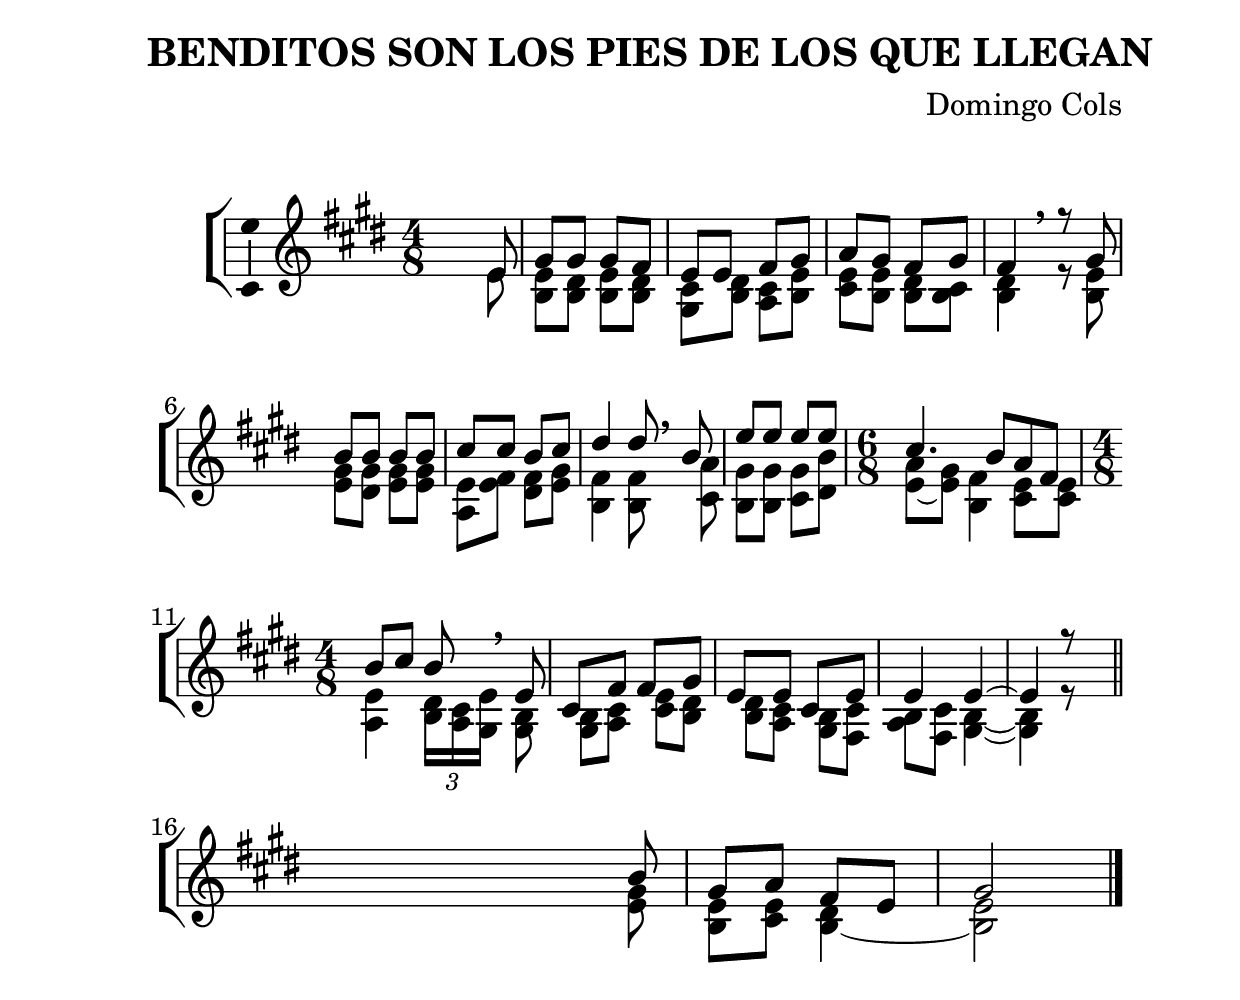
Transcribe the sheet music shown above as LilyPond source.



%versión de lilypond para la que se ha escrito esta partitura:
\version "2.16.0"

	%Tamaño papel
	#(set-default-paper-size "a4")
	%Tamaño partitura
	#(set-global-staff-size 27)
	%No responde al pulsar sobre una nota
	#(ly:set-option 'point-and-click #f)

%parámetros del encabezamiento:
\header {
	%title = "BENDITOS SON LOS PIES DE LOS QUE LLEGAN"
	title = \markup{\fontsize #-2 "BENDITOS SON LOS PIES DE LOS QUE LLEGAN"}
	subtitle = ""
	composer = "Domingo Cols"
	poet = ""
	meter = ""
	arranger = ""
%	tagline="Monasterio de la Madre de Dios. Buenafuente del Sistal."
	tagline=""
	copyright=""
	tiempo = ""
	usos = ""
	letra = "Benditos son los pies de los que llegan para anunciar la paz que el mundo espera, apóstoles de Dios que Cristo envía, voceros de su voz, grito del Verbo. De pie en la encrucijada del camino del hombre peregrino y de los pueblos, es el fuego de Dios el que los lleva como cristos vivientes a su encuentro. Abrid, pueblos, la puerta a su llamada, la verdad y el amor son don que llevan; no temáis, pecadores, acogedlos, el perdón y la paz serán su gesto. Gracias, Señor, que el pan de tu palabra nos llega por tu amor, pan verdadero; gracias, Señor, que el pan de vida nueva nos llega por tu amor, partido y tierno. Amén."
	}

%parámetros asociados al papel:
\paper  {
	oddHeaderMarkup = \markup {\fill-line { \on-the-fly #not-first-page \fromproperty #'header:title \on-the-fly #not-first-page \fromproperty #'header:composer }}
	evenHeaderMarkup = \markup {\fill-line { \fromproperty #'header:composer \fromproperty #'header:title }}
	#(set-paper-size "a4")
	print-page-number = ##f
	first-page-number = 1
	print-first-page-number = ##f
%	head-separation = 3.0 \cm
	top-margin = 2.0 \cm
	bottom-margin = 0.0\cm
%%%	bottom-margin = -2.0\cm
	left-margin = 3.0 \cm
	line-width = 16.0 \cm
	indent = 8\mm
	interscoreline = 2.\mm
	between-system-space = 15\mm
%	para que las partituras no llenen la hoja:
	ragged-bottom = ##t
%	idem para la última hoja:
	ragged-last-bottom = ##f
%	para que las partituras llenen el ancho del papel:
	ragged-last = ##f
	after-title-space = 2.5 \cm
%page-count=1
%system-count=6

	%Flexible Vertical Spacing
%	markup-markup-spacing =
%	#'((basic-distance . 15) (minimum-distance . 15) (padding . 3))
	markup-system-spacing =
	#'((basic-distance . 15) (minimum-distance . 15) (padding . 3))
	system-system-spacing =
	#'((basic-distance . 15) (minimum-distance . 15) (padding . 3))
	score-system-spacing =
	#'((basic-distance . 15) (minimum-distance . 15) (padding . 5))
%	top-system-spacing = % header
%	#'((basic-distance . 8) (minimum-distance . 0) (padding . 0))
%	top-markup-spacing =
%	#'((basic-distance . 20) (minimum-distance . 20) (padding . 0))
	last-bottom-spacing = % footer
	#'((basic-distance . 5) (minimum-distance . 5) (padding . 0))
%	score-markup-spacing =
%	#'((basic-distance . 16) (minimum-distance . 13) (padding . 0))

	}


%parámetros que afectan a toda la partitura:
global =  {
	%clave de sol (G):
	\clef G
	%armadura:
%%%	\transpose a b
	\key e \major
	\tempo 4=80
	\set Score.tempoHideNote = ##t
	}


melodia =
%%%	\transpose a b
{
	\relative c' {

\time 4/8

s4 s8

<<
{
\voiceOne
\stemUp

e8
gis8 gis gis fis
e8 e fis gis
a8 gis fis gis
fis4 \breathe r8 gis8
b8 b b b
cis8 cis b cis
dis4 dis8 \breathe b8
e8 e e e
\time 6/8
cis4. b8 a fis
\time 4/8
b8 cis b \breathe e,8
cis8 fis fis gis
e8 e cis e
e4 e~
e4 r8 s8

\bar "||"
\break

s4 s8 b'8
gis8 a fis e
gis2

}
\new Voice {
\voiceTwo
\stemDown

e8
<b e>8 <b dis> <b e> <b dis>
<gis cis>8 <b dis> <a cis> <b e>
<cis e>8 <b e> <b dis> <b cis>
<b dis>4 \breathe r8 <b e>8
<e gis>8 <dis gis> <e gis> <e gis>
<a, e'>8 <e' fis> <dis fis> <e gis>
<b fis'>4 <b fis'>8 \breathe <cis a'>8
<b gis'>8 <b gis'> <cis gis'> <dis b'>
\time 6/8
<e~ a>8 <e gis> <b fis'>4 <cis e>8 <cis e>
\time 4/8
<a e'>4 \times 2/3 {<b dis>16 <a cis> <gis e'>} \breathe <gis b>8
<gis b>8 <a cis> <cis e> <b dis>
<b dis>8 <a cis> <gis b> <fis cis'>
<a b>8 <fis cis'> <gis b>4~
<gis b>4 r8 s8

\bar "||"
\break

s4 s8 <e' gis>8
<b e>8 <cis e> <b~ dis>4
<b e>2

}
>>

\bar "|."
}
}


texto = \lyricmode {
\set stanza =#"1. " Ben -- di -- tos son los pies de los que lle -- _ _ _ gan
pa -- ra~a -- nun -- ciar la paz que~el mun -- do~es -- pe -- ra,
a -- pós -- to -- les de Dios que Cris -- to~en -- ví -- _ a,
vo -- ce -- ros de su voz, gri -- to del Ver -- bo. __
	}

textodos = \lyricmode {
\set stanza =#"2. " De pie~en la~en -- cru -- ci -- ja -- da del ca -- mi -- _ _ _ no
del hom -- bre pe -- re -- gri -- no~y de los pue -- blos,
es el fue -- go de Dios el que los lle -- _ va
co -- mo cris -- tos vi -- vien -- tes a su~en -- cuen -- tro. __
	}

textotres = \lyricmode {
\set stanza =#"3. " A -- brid, pue -- blos, la puer -- ta~a su lla -- ma -- _ _ _ da,
la ver -- dad y~el a -- mor son don que lle -- van;
no te -- máis, pe -- ca -- do -- res, a -- co -- ged -- _ los,
el per -- dón y la paz se -- rán su ges -- to. __
	}

textocuatro = \lyricmode {
\set stanza =#"4. " Gra -- cias, Se -- ñor, que~el pan de tu pa -- la -- _ _ _ bra
nos lle -- ga por tu~a -- mor, pan ver -- da -- de -- ro;
gra -- cias, Se -- ñor, que~el pan de vi -- da nue -- _ va
nos lle -- ga por tu~a -- mor, par -- ti -- do~y tier -- no. __
A -- mén. __ _ _ _ _
	}


vozStaff = \context Voice = vozStaff
\with {\consists "Ambitus_engraver"}
<<
	\set Staff.instrumentName = ""
	\set Staff.shortInstrumentName = ""
	\set Staff.midiInstrument = #"acoustic grand"
	\set Staff.midiMinimumVolume = #0.7
	\set Staff.midiMaximumVolume = #0.9
	\global
	\melodia
	>>


textoStaff = \context Lyrics = textoStaff <<
%	\set vocalName =#"1. "
	\set shortVocalName =#"1. "
	\lyricsto vozStaff \texto
	>>

textodosStaff = \context Lyrics = textodosStaff <<
%	\set vocalName =#"2. "
	\set shortVocalName =#"2. "
	\lyricsto vozStaff \textodos
	>>

textotresStaff = \context Lyrics = textotresStaff <<
%	\set vocalName =#"3. "
	\set shortVocalName =#"3. "
	\lyricsto vozStaff \textotres
	>>

textocuatroStaff = \context Lyrics = textocuatroStaff <<
%	\set vocalName =#"4. "
	\set shortVocalName =#"4. "
	\lyricsto vozStaff \textocuatro
	>>


\book {
	\score {
		\context ChoirStaff {
			\override StaffGroup.SystemStartBracket #'collapse-height = #1
			\override Score.SystemStartBar #'collapse-height = #1
			<<
			\vozStaff
			\textoStaff
			\textodosStaff
			\textotresStaff
			\textocuatroStaff
			>>
		}
		\layout {
	    		\context {
				\Lyrics
				%\override LyricText #'font-size = #2
				}
	   		\context {
				\Score
				%\override StaffSymbol #'staff-space = #(magstep +3)
%%%				\override InstrumentName #'X-offset = #1.5
				\override InstrumentName #'X-offset = #5.5
				\override InstrumentName #'font-series = #'bold
				}
%%%			\context {
%%%				\Staff
%%%				\remove "Time_signature_engraver"
%%%				\override BarLine #'transparent = ##t
%%%				}
			}
		}
	\score {
		\context ChoirStaff {
			\override StaffGroup.SystemStartBracket #'collapse-height = #1
			\override Score.SystemStartBar #'collapse-height = #1
			<<
			\vozStaff
			>>
		}
		\midi {
	  		\context {
	  			\Score
				tempoWholesPerMinute = #(ly:make-moment 70 4)
				}
			}
		}
}


